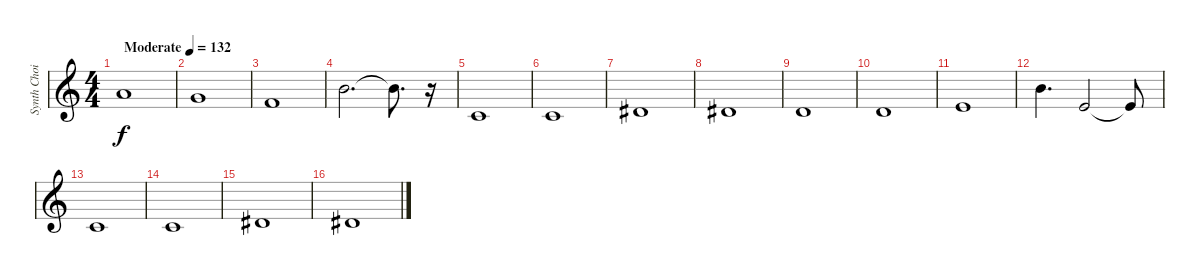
\track ("Synth Choir Voice 1" "Synth Choi") {instrument choiraahs}
\staff {score}
\tuning (E4 B3 G3 D3 A2 E2 B1) {hide}
\ts (4 4)
\tempo (132 "Moderate")
\clef g2
\ks c
5.1.1{dy f instrument choiraahs} |
3.1.1 |
1.1.1 |
7.1.2{d} 7.1{t}.8{d} r.16 |
5.3.1{instrument pad2warm} |
5.3.1 |
4.2.1 |
4.2.1 |
3.2.1 |
3.2.1 |
0.1.1 |
7.1.4{d} 0.1.2 0.1{t}.8 |
1.2.1 |
1.2.1 |
4.2.1 |
4.2.1
